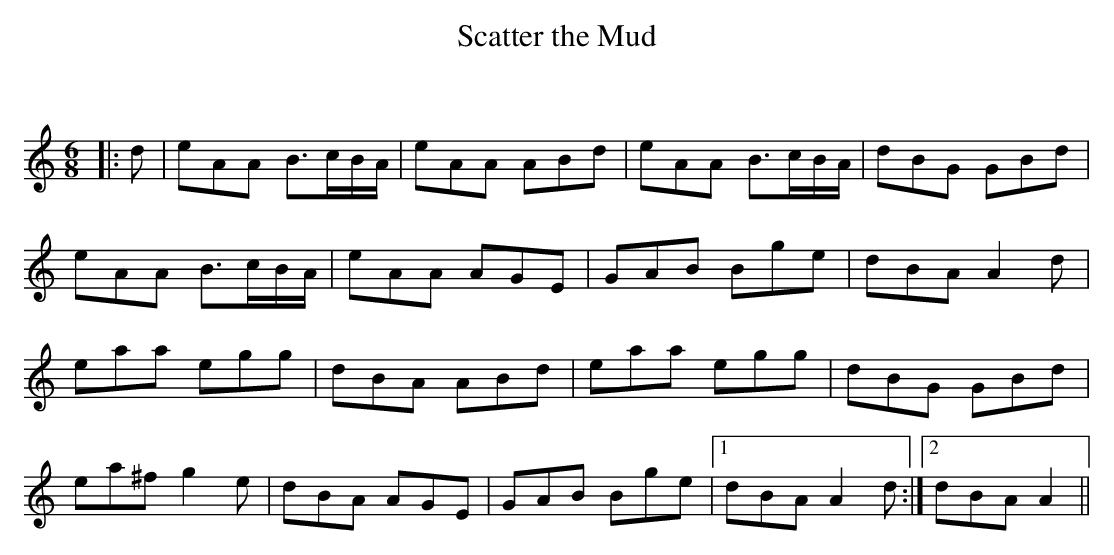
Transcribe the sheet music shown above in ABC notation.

X:1
T: Scatter the Mud
C:
Q:180
K:Am
M:6/8
L:1/16
|:d2|e2A2A2 B3cBA|e2A2A2 A2B2d2|e2A2A2 B3cBA|d2B2G2 G2B2d2|
e2A2A2 B3cBA|e2A2A2 A2G2E2|G2A2B2 B2g2e2|d2B2A2 A4d2|
e2a2a2 e2g2g2|d2B2A2 A2B2d2|e2a2a2 e2g2g2|d2B2G2 G2B2d2|
e2a2^f2 g4e2|d2B2A2 A2G2E2|G2A2B2 B2g2e2|1d2B2A2 A4d2:|2d2B2A2 A4||
